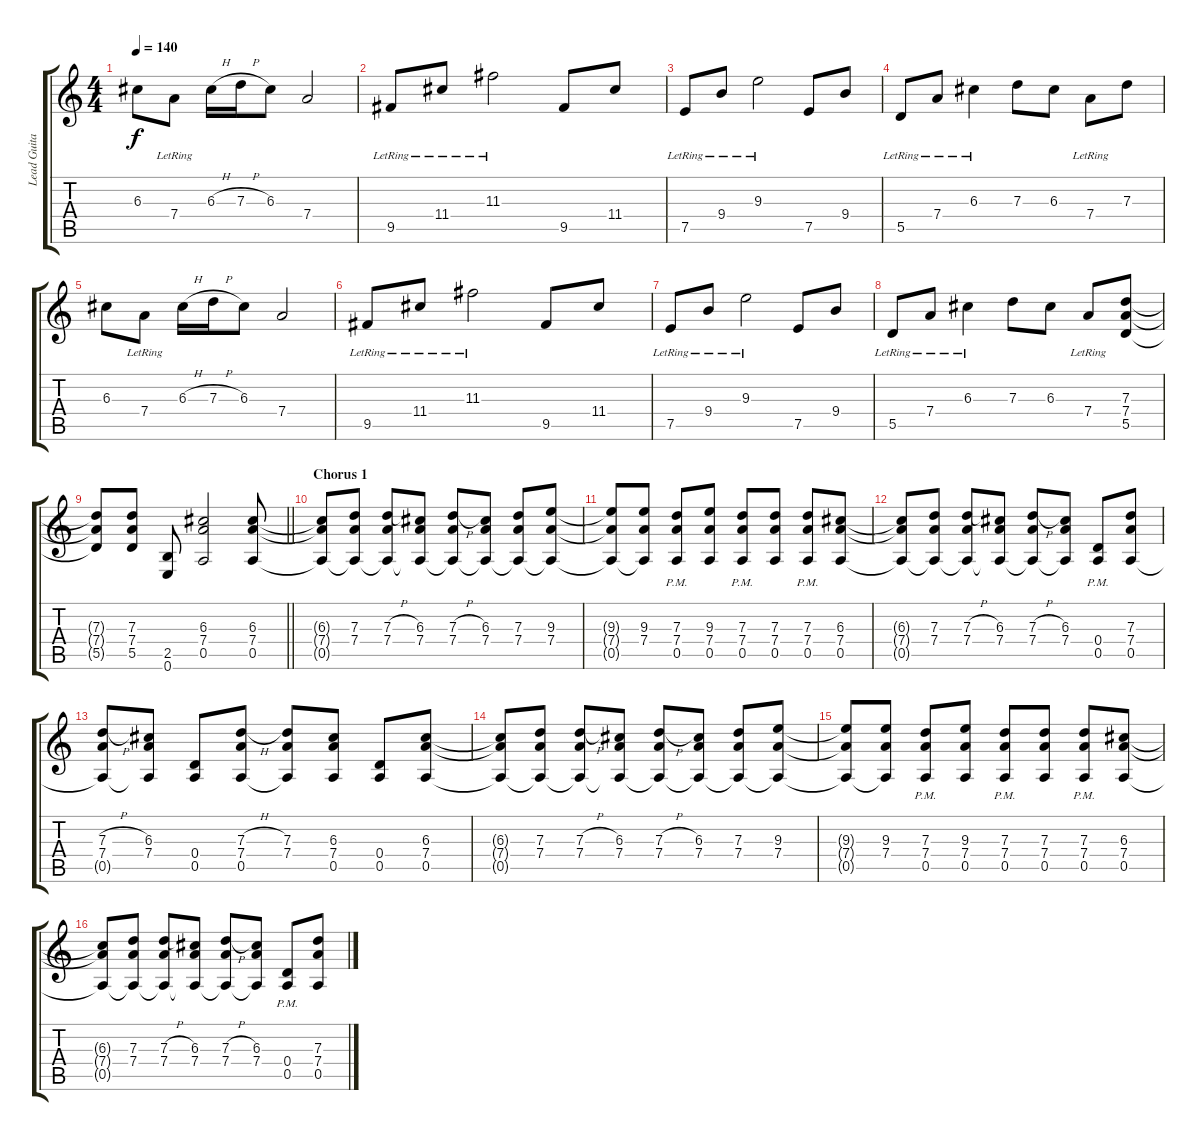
\track ("Lead Guitar" "Lead Guita") {instrument distortionguitar}
\staff {score tabs}
\tuning (E4 B3 G3 D3 A2 E2) {hide}
\ts (4 4)
\tempo 140
\clef g2
\ks c
6.3.8{dy f} 7.4{lr}.8 6.3{h}.16 7.3{h}.16 6.3.8 7.4.2 |
9.5{lr}.8 11.4{lr}.8 11.3{lr}.2 9.5.8 11.4.8 |
7.5{lr}.8 9.4{lr}.8 9.3{lr}.2 7.5.8 9.4.8 |
5.5{lr}.8 7.4{lr}.8 6.3{lr}.4 7.3.8 6.3.8 7.4{lr}.8 7.3.8 |
6.3.8 7.4{lr}.8 6.3{h}.16 7.3{h}.16 6.3.8 7.4.2 |
9.5{lr}.8 11.4{lr}.8 11.3{lr}.2 9.5.8 11.4.8 |
7.5{lr}.8 9.4{lr}.8 9.3{lr}.2 7.5.8 9.4.8 |
5.5{lr}.8 7.4{lr}.8 6.3{lr}.4 7.3.8 6.3.8 7.4{lr}.8 (7.3 7.4 5.5).8 |
\barLineRight lightlight
(7.3{t} 7.4{t} 5.5{t}).8 (7.3 7.4 5.5).8 (2.5 0.6).8 (6.3 7.4 0.5).2 (6.3 7.4 0.5).8 |
\section ("" "Chorus 1")
(6.3{t} 7.4{t} 0.5{t}).8 (7.3 7.4 0.5{t}).8 (7.3{h} 7.4 0.5{t}).8 (6.3 7.4 0.5{t}).8 (7.3{h} 7.4 0.5{t}).8 (6.3 7.4 0.5{t}).8 (7.3 7.4 0.5{t}).8 (9.3 7.4 0.5{t}).8 |
(9.3{t} 7.4{t} 0.5{t}).8 (9.3 7.4 0.5{t}).8 (7.3{pm} 7.4{pm} 0.5{pm}).8 (9.3 7.4 0.5).8 (7.3{pm} 7.4{pm} 0.5{pm}).8 (7.3 7.4 0.5).8 (7.3{pm} 7.4{pm} 0.5{pm}).8 (6.3 7.4 0.5).8 |
(6.3{t} 7.4{t} 0.5{t}).8 (7.3 7.4 0.5{t}).8 (7.3{h} 7.4 0.5{t}).8 (6.3 7.4 0.5{t}).8 (7.3{h} 7.4 0.5{t}).8 (6.3 7.4 0.5{t}).8 (0.4{pm} 0.5{pm}).8 (7.3 7.4 0.5).8 |
(7.3{h} 7.4 0.5{t}).8 (6.3 7.4 0.5{t}).8 (0.4 0.5).8 (7.3{h} 7.4 0.5).8 (7.3 7.4 0.5{t}).8 (6.3 7.4 0.5).8 (0.4 0.5).8 (6.3 7.4 0.5).8 |
(6.3{t} 7.4{t} 0.5{t}).8 (7.3 7.4 0.5{t}).8 (7.3{h} 7.4 0.5{t}).8 (6.3 7.4 0.5{t}).8 (7.3{h} 7.4 0.5{t}).8 (6.3 7.4 0.5{t}).8 (7.3 7.4 0.5{t}).8 (9.3 7.4 0.5{t}).8 |
(9.3{t} 7.4{t} 0.5{t}).8 (9.3 7.4 0.5{t}).8 (7.3{pm} 7.4{pm} 0.5{pm}).8 (9.3 7.4 0.5).8 (7.3{pm} 7.4{pm} 0.5{pm}).8 (7.3 7.4 0.5).8 (7.3{pm} 7.4{pm} 0.5{pm}).8 (6.3 7.4 0.5).8 |
(6.3{t} 7.4{t} 0.5{t}).8 (7.3 7.4 0.5{t}).8 (7.3{h} 7.4 0.5{t}).8 (6.3 7.4 0.5{t}).8 (7.3{h} 7.4 0.5{t}).8 (6.3 7.4 0.5{t}).8 (0.4{pm} 0.5{pm}).8 (7.3 7.4 0.5).8
